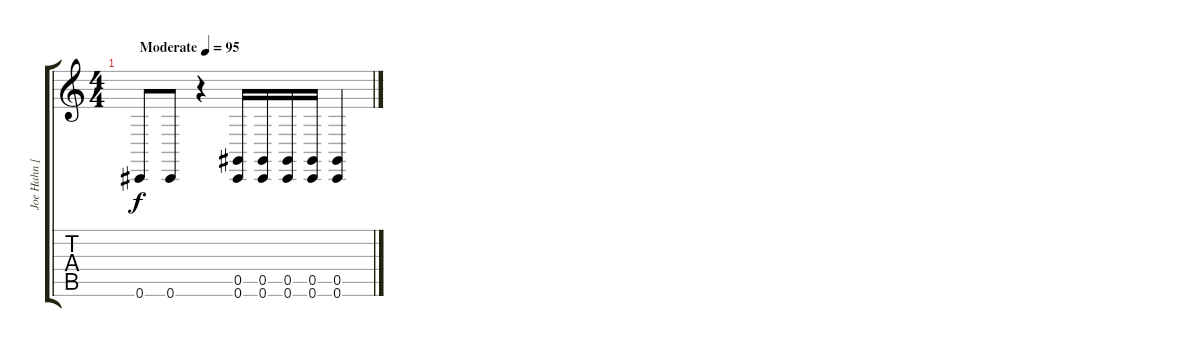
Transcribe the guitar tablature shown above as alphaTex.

\track ("Joe Hahn [1]" "Joe Hahn [") {instrument gunshot}
\staff {score tabs}
\tuning (Eb4 Bb3 Gb3 Db3 Ab2 Db2) {hide}
\ts (4 4)
\tempo (95 "Moderate")
\clef g2
\ks c
0.6.8{dy f instrument gunshot} 0.6.8 r.4 (0.5 0.6).16 (0.5 0.6).16 (0.5 0.6).16 (0.5 0.6).16 (0.5 0.6).4
